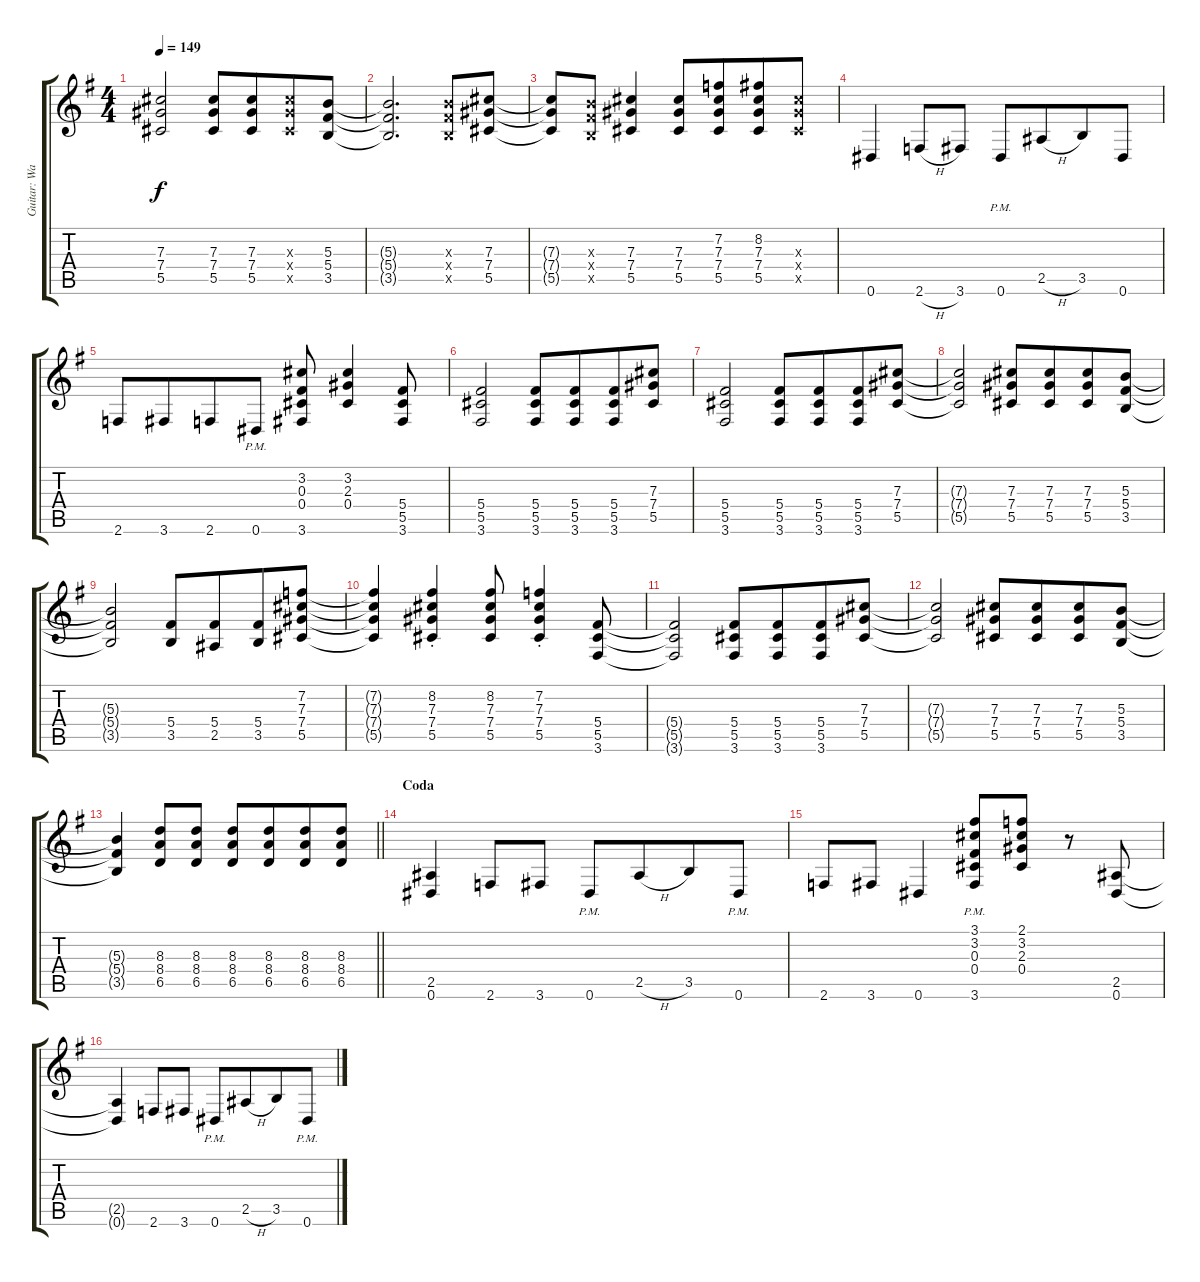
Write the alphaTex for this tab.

\track ("Guitar: Warren" "Guitar: Wa") {instrument distortionguitar}
\staff {score tabs}
\tuning (Eb4 Bb3 Gb3 Db3 Ab2 Eb2) {hide}
\ts (4 4)
\tempo 149
\clef g2
\ks g
(7.3{t} 7.4{t} 5.5{t}).2{dy f} (7.3 7.4 5.5).8 (7.3 7.4 5.5).8{beam merge} (7.3{x} 7.4{x} 5.5{x}).8 (5.3 5.4 3.5).8 |
(5.3{t} 5.4{t} 3.5{t}).2{d} (5.3{x} 5.4{x} 3.5{x}).8 (7.3 7.4 5.5).8 |
(7.3{t} 7.4{t} 5.5{t}).8 (5.3{x} 5.4{x} 3.5{x}).8 (7.3 7.4 5.5).4 (7.3 7.4 5.5).8 (7.2 7.3 7.4 5.5).8{beam merge} (8.2 7.3 7.4 5.5).8 (7.3{x} 7.4{x} 5.5{x}).8 |
0.6.4 2.6{h}.8 3.6.8 0.6{pm}.8 2.5{h}.8{beam merge} 3.5.8 0.6.8 |
2.6.8 3.6.8{beam merge} 2.6.8 0.6{pm}.8 (3.2 0.3 0.4 3.6).8 (3.2 2.3 0.4).4 (5.4 5.5 3.6).8 |
(5.4 5.5 3.6).2 (5.4 5.5 3.6).8 (5.4 5.5 3.6).8{beam merge} (5.4 5.5 3.6).8 (7.3 7.4 5.5).8 |
(5.4 5.5 3.6).2 (5.4 5.5 3.6).8 (5.4 5.5 3.6).8{beam merge} (5.4 5.5 3.6).8 (7.3 7.4 5.5).8 |
(7.3{t} 7.4{t} 5.5{t}).2 (7.3 7.4 5.5).8 (7.3 7.4 5.5).8{beam merge} (7.3 7.4 5.5).8 (5.3 5.4 3.5).8 |
(5.3{t} 5.4{t} 3.5{t}).2 (5.4 3.5).8 (5.4 2.5).8{beam merge} (5.4 3.5).8 (7.2 7.3 7.4 5.5).8 |
(7.2{t} 7.3{t} 7.4{t} 5.5{t}).4 (8.2{st} 7.3{st} 7.4{st} 5.5{st}).4 (8.2 7.3 7.4 5.5).8 (7.2{st} 7.3{st} 7.4{st} 5.5{st}).4 (5.4 5.5 3.6).8 |
(5.4{t} 5.5{t} 3.6{t}).2 (5.4 5.5 3.6).8 (5.4 5.5 3.6).8{beam merge} (5.4 5.5 3.6).8 (7.3 7.4 5.5).8 |
(7.3{t} 7.4{t} 5.5{t}).2 (7.3 7.4 5.5).8 (7.3 7.4 5.5).8{beam merge} (7.3 7.4 5.5).8 (5.3 5.4 3.5).8 |
\barLineRight lightlight
(5.3{t} 5.4{t} 3.5{t}).4 (8.3 8.4 6.5).8 (8.3 8.4 6.5).8 (8.3 8.4 6.5).8 (8.3 8.4 6.5).8{beam merge} (8.3 8.4 6.5).8 (8.3 8.4 6.5).8 |
\section ("" "Coda")
(2.5 0.6).4 2.6.8 3.6.8 0.6{pm}.8 2.5{h}.8{beam merge} 3.5.8 0.6{pm}.8 |
2.6.8 3.6.8 0.6.4 (3.1 3.2 0.3 0.4 3.6{pm}).8 (2.1 3.2 2.3 0.4).8 r.8 (2.5 0.6).8 |
(2.5{t} 0.6{t}).4 2.6.8 3.6.8 0.6{pm}.8 2.5{h}.8{beam merge} 3.5.8 0.6{pm}.8
